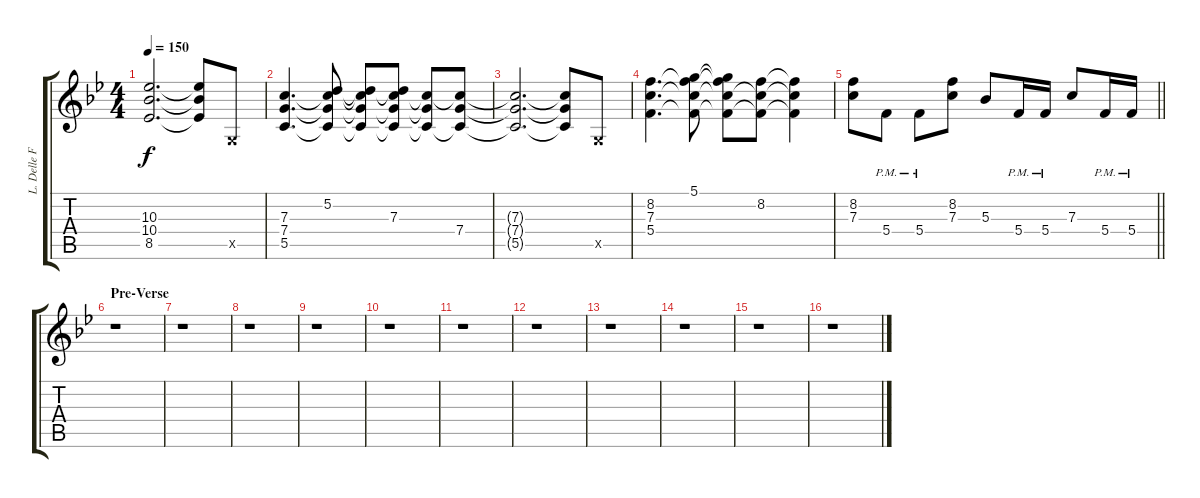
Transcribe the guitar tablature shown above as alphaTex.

\track ("L. Delle Fave (Dist. Guitar L)" "L. Delle F") {instrument overdrivenguitar}
\staff {score tabs}
\tuning (D4 A3 F3 C3 G2 D2) {hide}
\ts (4 4)
\tempo 150
\clef g2
\ks gminor
(10.3{t} 10.4{t} 8.5{t}).2{d dy f} (10.3{t} 10.4{t} 8.5{t}).8 0.5{x}.8 |
(7.3 7.4 5.5).4{d} (5.2 7.3{t} 7.4{t} 5.5{t}).8 (5.2{t} 7.3{t} 7.4{t} 5.5{t}).8 (5.2{t} 7.3 7.4{t} 5.5{t}).8 (7.3{t} 7.4{t} 5.5{t}).8 (7.3{t} 7.4 5.5{t}).8 |
(7.3{t} 7.4{t} 5.5{t}).2{d} (7.3{t} 7.4{t} 5.5{t}).8 0.5{x}.8 |
(8.2 7.3 5.4).4{d} (5.1 8.2{t} 7.3{t} 5.4{t}).8 (5.1{t} 8.2{t} 7.3{t} 5.4{t}).8 (8.2 7.3{t} 5.4{t}).8 (8.2{t} 7.3{t} 5.4{t}).4 |
\barLineRight lightlight
(8.2 7.3).8 5.4{pm}.8 5.4{pm}.8 (8.2 7.3).8 5.3.8 5.4{pm}.16 5.4{pm}.16 7.3.8 5.4{pm}.16 5.4{pm}.16 |
\section ("" "Pre-Verse")
r.1 |
r.1 |
r.1 |
r.1 |
r.1 |
r.1 |
r.1 |
r.1 |
r.1 |
r.1 |
r.1
